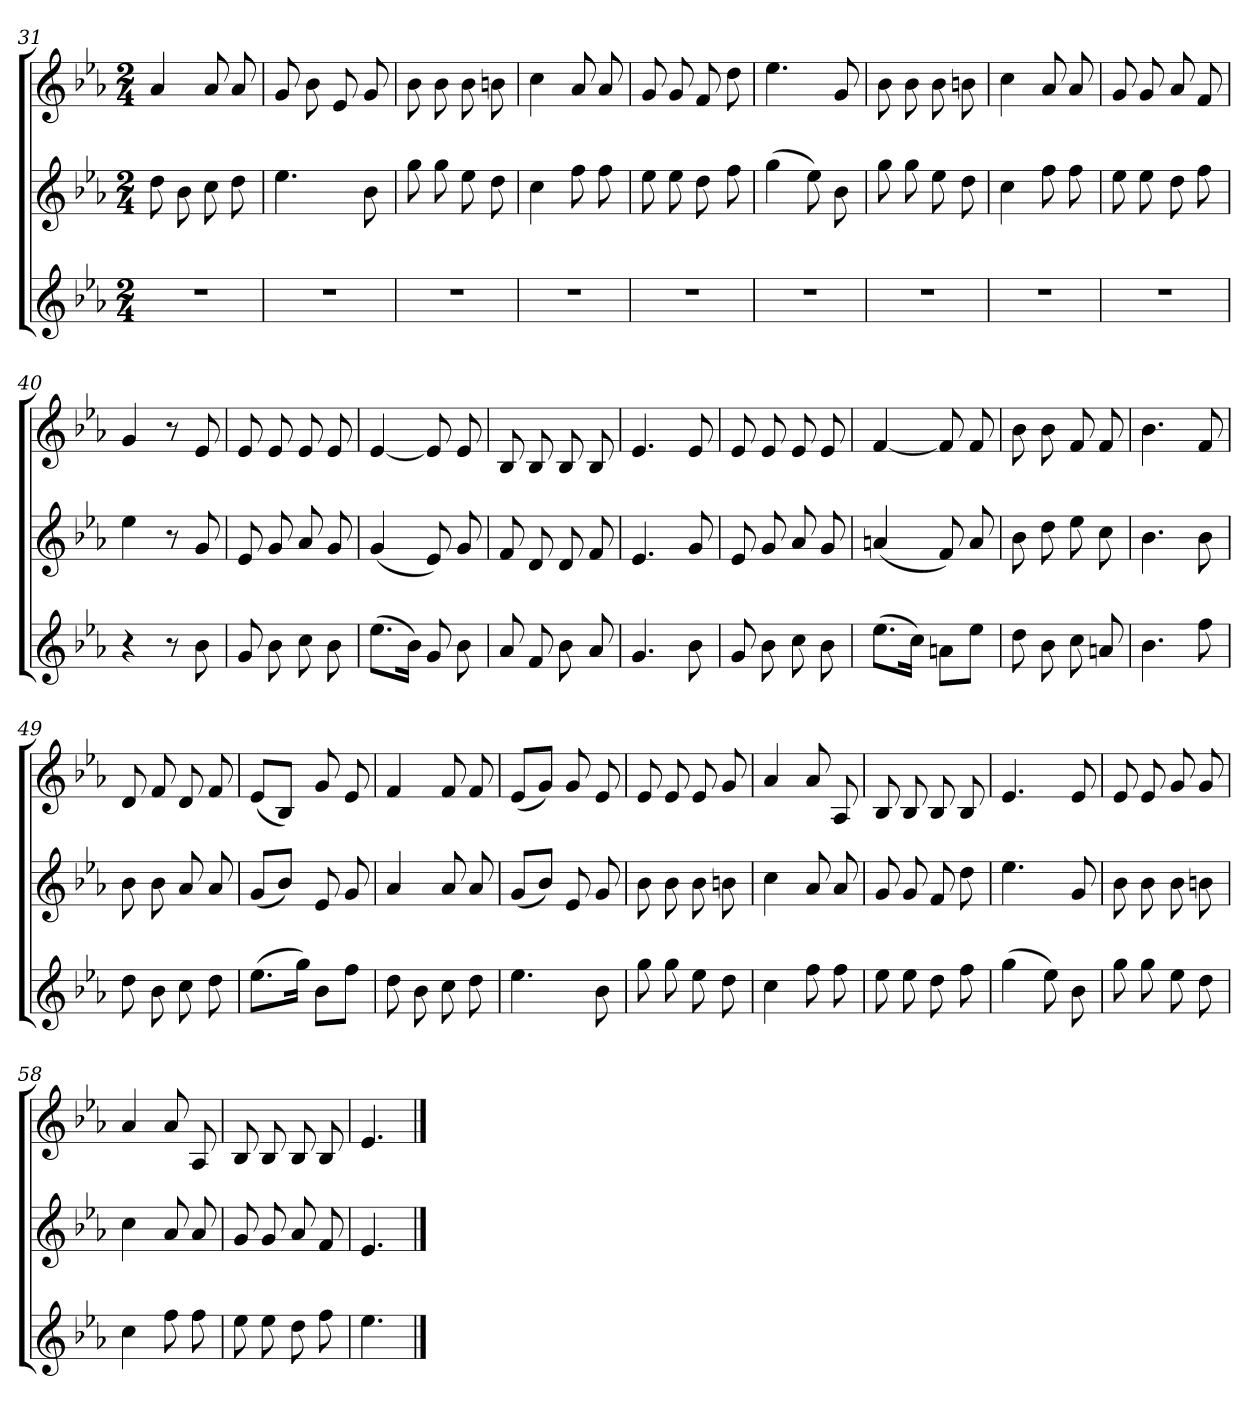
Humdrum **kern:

**kern	**kern	**kern
*part3	*part2	*part1
*staff3	*staff2	*staff1
*clefG2	*clefG2	*clefG2
*k[b-e-a-]	*k[b-e-a-]	*k[b-e-a-]
*E-:	*E-:	*E-:
*M2/4	*M2/4	*M2/4
=31	=31	=31
2r	8dd\	4a-/
.	8b-\	.
.	8cc\	8a-/
.	8dd\	8a-/
=32	=32	=32
2r	4.ee-\	8g/
.	.	8b-\
.	.	8e-/
.	8b-\	8g/
=33	=33	=33
2r	8gg\	8b-\
.	8gg\	8b-\
.	8ee-\	8b-\
.	8dd\	8bn\
!!LO:LB:g=z
=34	=34	=34
2r	4cc\	4cc\
.	8ff\	8a-/
.	8ff\	8a-/
=35	=35	=35
2r	8ee-\	8g/
.	8ee-\	8g/
.	8dd\	8f/
.	8ff\	8dd\
=36	=36	=36
2r	(>4gg\	4.ee-\
.	8ee-\)	.
.	8b-\	8g/
=37	=37	=37
2r	8gg\	8b-\
.	8gg\	8b-\
.	8ee-\	8b-\
.	8dd\	8bn\
=38	=38	=38
2r	4cc\	4cc\
.	8ff\	8a-/
.	8ff\	8a-/
=39	=39	=39
2r	8ee-\	8g/
.	8ee-\	8g/
.	8dd\	8a-/
.	8ff\	8f/
=40	=40	=40
4r	4ee-\	4g/
8r	8r	8r
8b-\	8g/	8e-/
=41	=41	=41
8g/	8e-/	8e-/
8b-\	8g/	8e-/
8cc\	8a-/	8e-/
8b-\	8g/	8e-/
!!LO:PB:g=z
=42	=42	=42
(>8.ee-\L	(<4g/	[4e-/
16b-\Jk)	.	.
8g/	8e-/)	8e-/]
8b-\	8g/	8e-/
=43	=43	=43
8a-/	8f/	8B-/
8f/	8d/	8B-/
8b-\	8d/	8B-/
8a-/	8f/	8B-/
=44	=44	=44
4.g/	4.e-/	4.e-/
8b-\	8g/	8e-/
=45	=45	=45
8g/	8e-/	8e-/
8b-\	8g/	8e-/
8cc\	8a-/	8e-/
8b-\	8g/	8e-/
=46	=46	=46
(>8.ee-\L	(<4an/	[4f/
16cc\Jk)	.	.
8an\L	8f/)	8f/]
8ee-\J	8a/	8f/
=47	=47	=47
8dd\	8b-\	8b-\
8b-\	8dd\	8b-\
8cc\	8ee-\	8f/
8an/	8cc\	8f/
=48	=48	=48
4.b-\	4.b-\	4.b-\
8ff\	8b-\	8f/
=49	=49	=49
8dd\	8b-\	8d/
8b-\	8b-\	8f/
8cc\	8a-/	8d/
8dd\	8a-/	8f/
!!LO:LB:g=z
=50	=50	=50
(>8.ee-\L	(<8g/L	(<8e-/L
.	8b-/J)	8B-/J)
16gg\Jk)	.	.
8b-\L	8e-/	8g/
8ff\J	8g/	8e-/
=51	=51	=51
8dd\	4a-/	4f/
8b-\	.	.
8cc\	8a-/	8f/
8dd\	8a-/	8f/
=52	=52	=52
4.ee-\	(<8g/L	(<8e-/L
.	8b-/J)	8g/J)
.	8e-/	8g/
8b-\	8g/	8e-/
=53	=53	=53
8gg\	8b-\	8e-/
8gg\	8b-\	8e-/
8ee-\	8b-\	8e-/
8dd\	8bn\	8g/
=54	=54	=54
4cc\	4cc\	4a-/
8ff\	8a-/	8a-/
8ff\	8a-/	8A-/
=55	=55	=55
8ee-\	8g/	8B-/
8ee-\	8g/	8B-/
8dd\	8f/	8B-/
8ff\	8dd\	8B-/
=56	=56	=56
(>4gg\	4.ee-\	4.e-/
8ee-\)	.	.
8b-\	8g/	8e-/
=57	=57	=57
8gg\	8b-\	8e-/
8gg\	8b-\	8e-/
8ee-\	8b-\	8g/
8dd\	8bn\	8g/
!!LO:LB:g=z
=58	=58	=58
4cc\	4cc\	4a-/
8ff\	8a-/	8a-/
8ff\	8a-/	8A-/
=59	=59	=59
8ee-\	8g/	8B-/
8ee-\	8g/	8B-/
8dd\	8a-/	8B-/
8ff\	8f/	8B-/
=60	=60	=60
4.ee-\	4.e-/	4.e-/
==	==	==
*-	*-	*-
